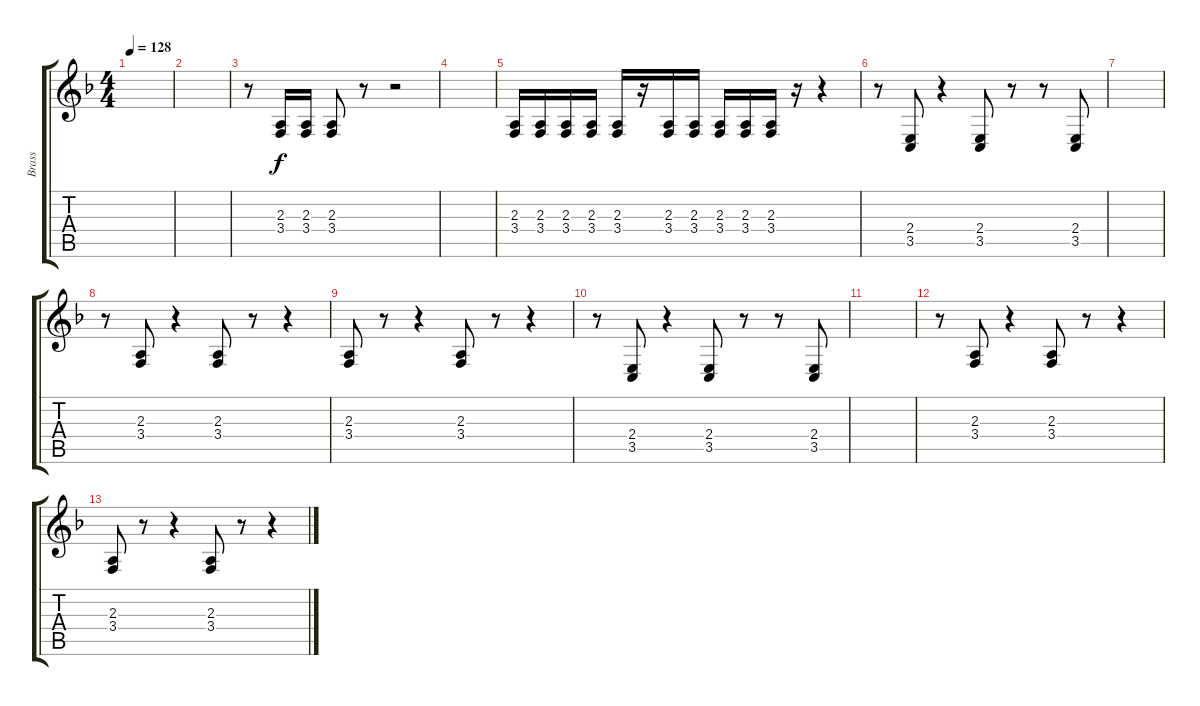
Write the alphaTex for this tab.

\track ("Brass" "Brass") {instrument brasssection}
\staff {score tabs}
\tuning (E4 B3 G3 D3 A2 E2) {hide}
\ts (4 4)
\tempo 128
\clef g2
\ks f
|
|
r.8 (2.3 3.4).16 (2.3 3.4).16 (2.3 3.4).8 r.8 r.2 |
|
(2.3 3.4).16 (2.3 3.4).16 (2.3 3.4).16 (2.3 3.4).16 (2.3 3.4).16 r.16 (2.3 3.4).16 (2.3 3.4).16 (2.3 3.4).16 (2.3 3.4).16 (2.3 3.4).16 r.16 r.4 |
r.8 (2.4 3.5).8 r.4 (2.4 3.5).8 r.8 r.8 (2.4 3.5).8 |
|
r.8 (2.3 3.4).8 r.4 (2.3 3.4).8 r.8 r.4 |
(2.3 3.4).8 r.8 r.4 (2.3 3.4).8 r.8 r.4 |
r.8 (2.4 3.5).8 r.4 (2.4 3.5).8 r.8 r.8 (2.4 3.5).8 |
|
r.8 (2.3 3.4).8 r.4 (2.3 3.4).8 r.8 r.4 |
(2.3 3.4).8 r.8 r.4 (2.3 3.4).8 r.8 r.4
